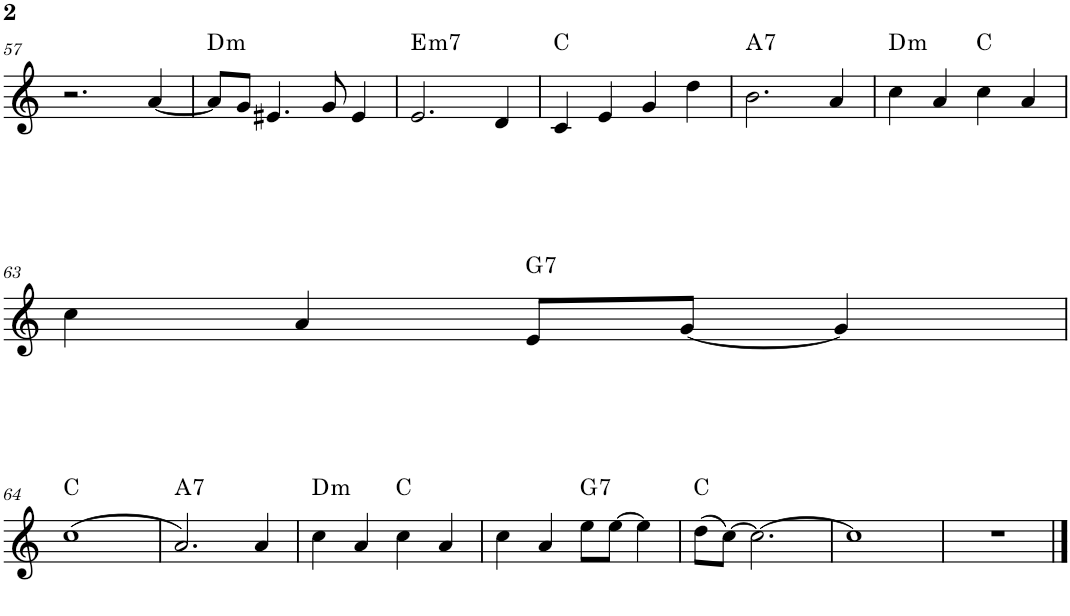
**kern	**harte
*part1	*part1
*staff1	*
*I"Piano	*
*I'Pno.	*
!!LO:PB:g=z
*clefG2	*
*k[]	*
*M4/4	*
=57	=57
2.r	.
[4a/	.
=58	=58
!	!LO:H:kt=m
8a/L]	D:min
8g/J	.
4.e#X/	.
8g/	.
4e#/	.
=59	=59
!	!LO:H:kt=m7
2.e/	E:min7
4d/	.
=60	=60
4c/	C:maj
4e/	.
4g/	.
4dd\	.
=61	=61
!	!LO:H:kt=7
2.b\	A:7
4a/	.
=62	=62
!	!LO:H:kt=m
4cc\	D:min
4a/	.
4cc\	C:maj
4a/	.
!!LO:LB:g=z
=63	=63
4cc\	.
4a/	.
!	!LO:H:kt=7
8e/L	G:7
[8g/J	.
4g/]	.
!!LO:LB:g=z
=64	=64
(1cc	C:maj
=65	=65
!	!LO:H:kt=7
2.a/)	A:7
4a/	.
=66	=66
!	!LO:H:kt=m
4cc\	D:min
4a/	.
4cc\	C:maj
4a/	.
=67	=67
4cc\	.
4a/	.
!	!LO:H:kt=7
8ee\L	G:7
[8ee\J	.
4ee\]	.
=68	=68
(8dd\L	C:maj
[8cc\J)	.
2.cc\_	.
=69	=69
1cc]	.
=70	=70
1r	.
==	==
*-	*-
